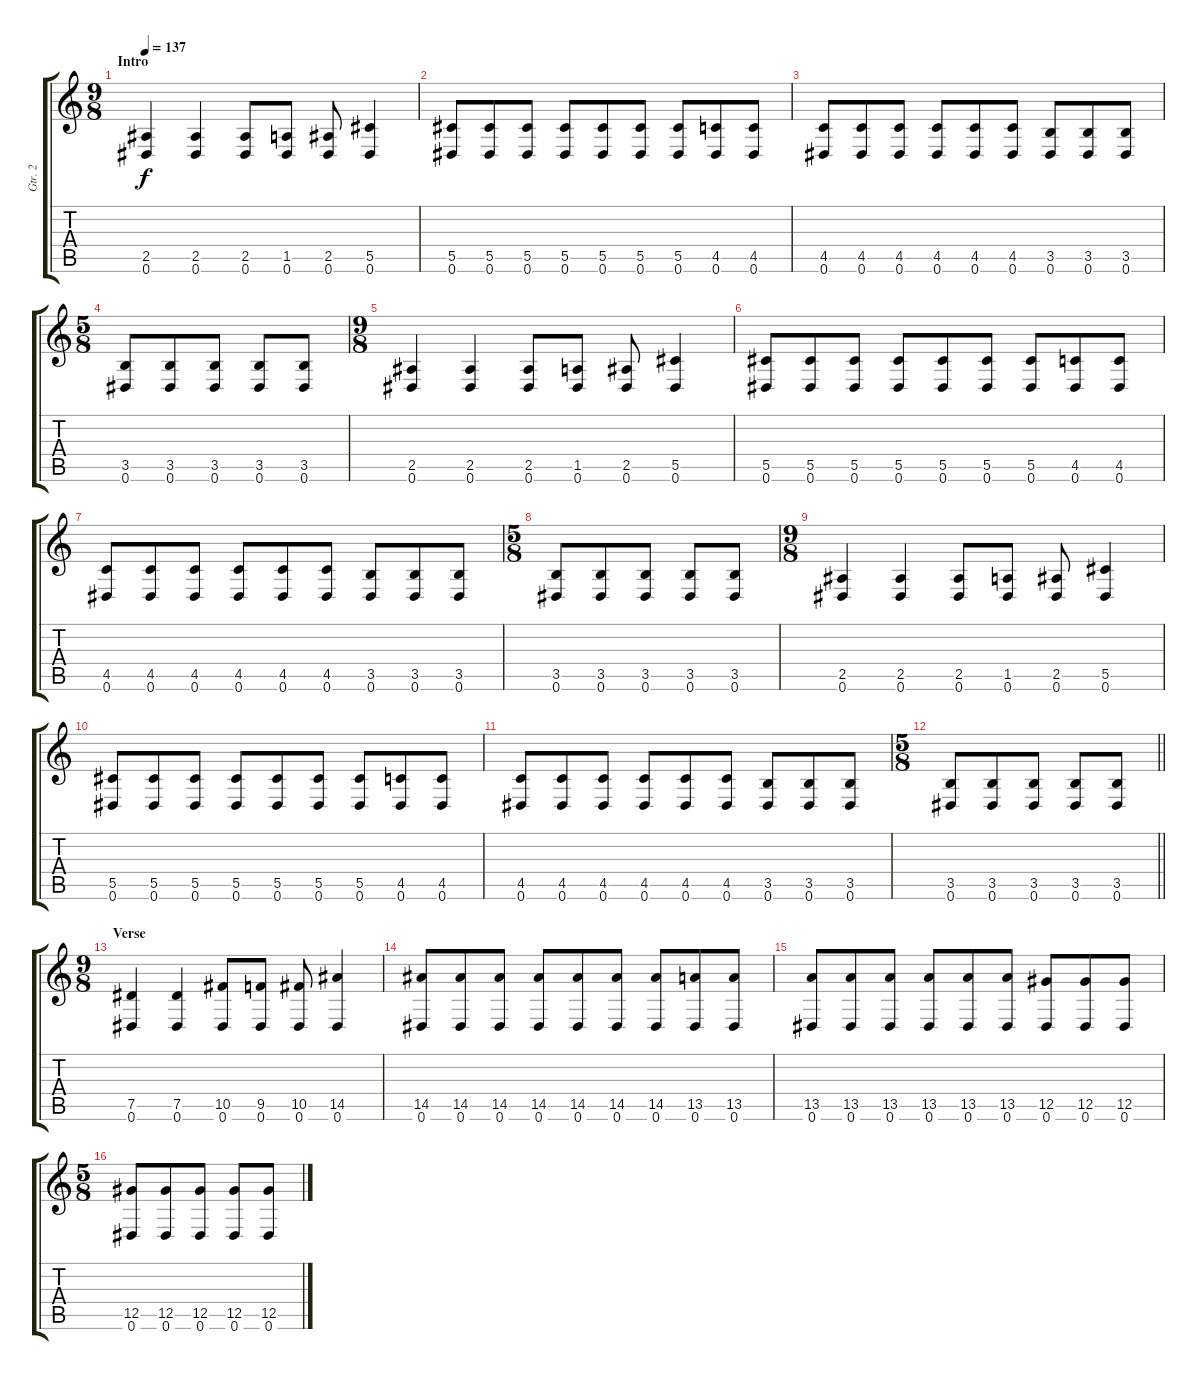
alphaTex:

\track ("Gtr. 2" "Gtr. 2") {instrument overdrivenguitar}
\staff {score tabs}
\tuning (Eb4 Bb3 Gb3 Db3 Ab2 Eb2) {hide}
\ts (9 8)
\section ("" "Intro")
\tempo 137
\clef g2
\ks c
(2.5 0.6).4{dy f instrument overdrivenguitar} (2.5 0.6).4 (2.5 0.6).8 (1.5 0.6).8 (2.5 0.6).8 (5.5 0.6).4 |
(5.5 0.6).8 (5.5 0.6).8 (5.5 0.6).8 (5.5 0.6).8 (5.5 0.6).8 (5.5 0.6).8 (5.5 0.6).8 (4.5 0.6).8 (4.5 0.6).8 |
(4.5 0.6).8 (4.5 0.6).8 (4.5 0.6).8 (4.5 0.6).8 (4.5 0.6).8 (4.5 0.6).8 (3.5 0.6).8 (3.5 0.6).8 (3.5 0.6).8 |
\ts (5 8)
(3.5 0.6).8 (3.5 0.6).8 (3.5 0.6).8 (3.5 0.6).8 (3.5 0.6).8 |
\ts (9 8)
(2.5 0.6).4 (2.5 0.6).4 (2.5 0.6).8 (1.5 0.6).8 (2.5 0.6).8 (5.5 0.6).4 |
(5.5 0.6).8 (5.5 0.6).8 (5.5 0.6).8 (5.5 0.6).8 (5.5 0.6).8 (5.5 0.6).8 (5.5 0.6).8 (4.5 0.6).8 (4.5 0.6).8 |
(4.5 0.6).8 (4.5 0.6).8 (4.5 0.6).8 (4.5 0.6).8 (4.5 0.6).8 (4.5 0.6).8 (3.5 0.6).8 (3.5 0.6).8 (3.5 0.6).8 |
\ts (5 8)
(3.5 0.6).8 (3.5 0.6).8 (3.5 0.6).8 (3.5 0.6).8 (3.5 0.6).8 |
\ts (9 8)
(2.5 0.6).4 (2.5 0.6).4 (2.5 0.6).8 (1.5 0.6).8 (2.5 0.6).8 (5.5 0.6).4 |
(5.5 0.6).8 (5.5 0.6).8 (5.5 0.6).8 (5.5 0.6).8 (5.5 0.6).8 (5.5 0.6).8 (5.5 0.6).8 (4.5 0.6).8 (4.5 0.6).8 |
(4.5 0.6).8 (4.5 0.6).8 (4.5 0.6).8 (4.5 0.6).8 (4.5 0.6).8 (4.5 0.6).8 (3.5 0.6).8 (3.5 0.6).8 (3.5 0.6).8 |
\ts (5 8)
\barLineRight lightlight
(3.5 0.6).8 (3.5 0.6).8 (3.5 0.6).8 (3.5 0.6).8 (3.5 0.6).8 |
\ts (9 8)
\section ("" "Verse")
(7.5 0.6).4 (7.5 0.6).4 (10.5 0.6).8 (9.5 0.6).8 (10.5 0.6).8 (14.5 0.6).4 |
(14.5 0.6).8 (14.5 0.6).8 (14.5 0.6).8 (14.5 0.6).8 (14.5 0.6).8 (14.5 0.6).8 (14.5 0.6).8 (13.5 0.6).8 (13.5 0.6).8 |
(13.5 0.6).8 (13.5 0.6).8 (13.5 0.6).8 (13.5 0.6).8 (13.5 0.6).8 (13.5 0.6).8 (12.5 0.6).8 (12.5 0.6).8 (12.5 0.6).8 |
\ts (5 8)
(12.5 0.6).8 (12.5 0.6).8 (12.5 0.6).8 (12.5 0.6).8 (12.5 0.6).8
